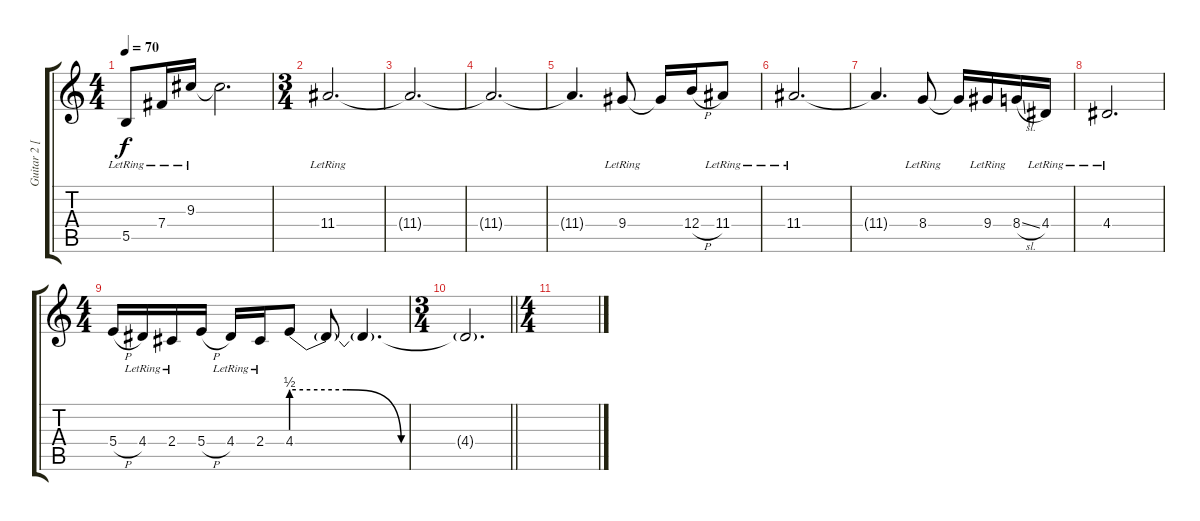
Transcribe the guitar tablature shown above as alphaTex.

\track ("Guitar 2 [Clean]" "Guitar 2 [") {instrument electricguitarjazz}
\staff {score tabs}
\tuning (Db4 Ab3 E3 B2 Gb2 Db2) {hide}
\ts (4 4)
\tempo 70
\clef g2
\ks c
5.5{lr}.8{dy f} 7.4{lr}.16 9.3{lr}.16 9.3{t}.2{d} |
\ts (3 4)
11.4{lr}.2{d} |
11.4{t}.2{d} |
11.4{t}.2{d} |
11.4{t}.4{d} 9.4{lr}.8 9.4{t}.16 12.4{h}.16 11.4{lr}.8 |
11.4{lr}.2{d} |
11.4{t}.4{d} 8.4{lr}.8 8.4{t}.16 9.4{lr}.16 8.4{sl}.16 4.4{lr}.16 |
4.4{lr}.2{d} |
\ts (4 4)
5.4{h}.16 4.4{lr}.16 2.4{lr}.16 5.4{h}.16 4.4{lr}.16 2.4{lr}.16 4.4{be (custom 0 2 15 2 30 0 60 0)}.8 4.4{t}.8 4.4{t}.4{d} |
\ts (3 4)
\barLineRight lightlight
4.4{t}.2{d} |
\ts (4 4)
